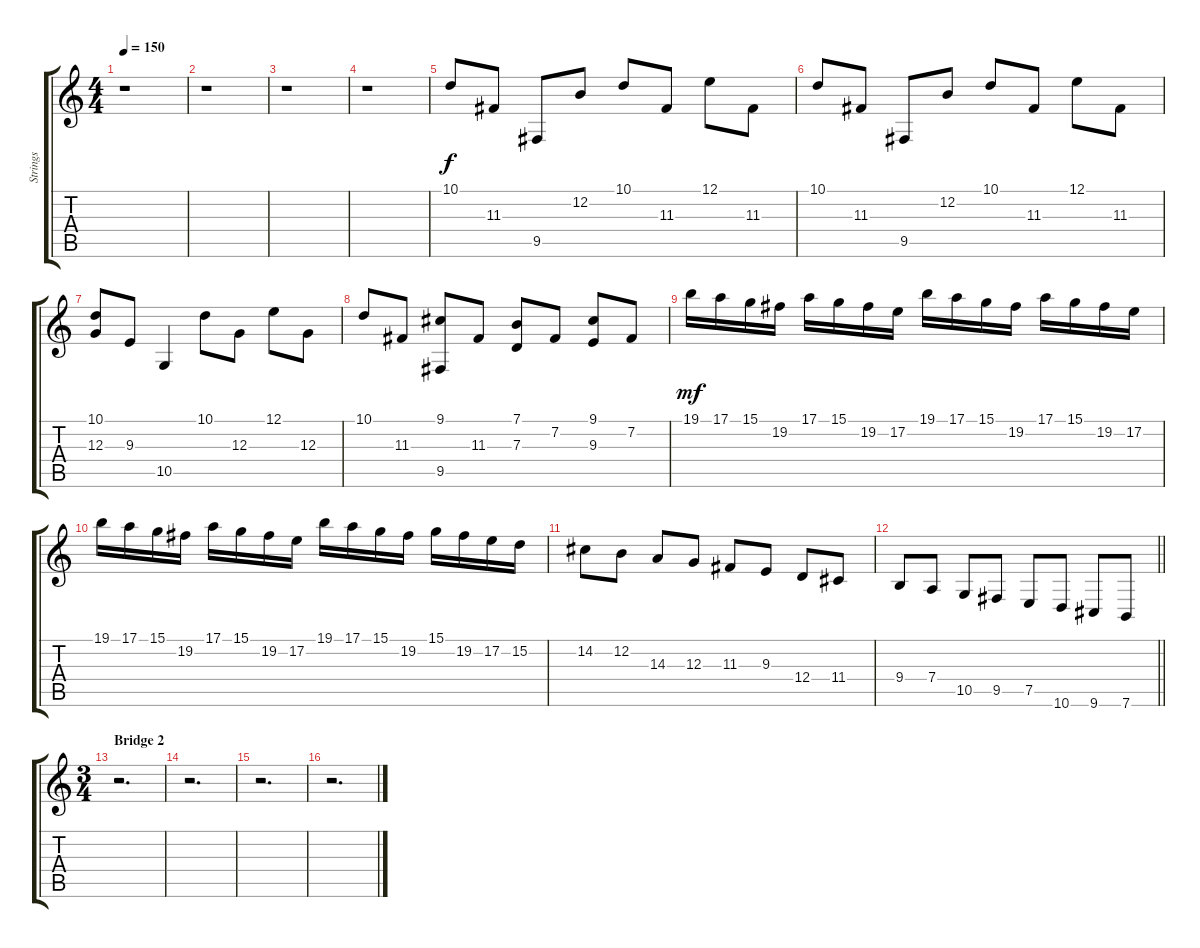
\track ("Strings" "Strings") {instrument stringensemble1}
\staff {score tabs}
\tuning (E4 B3 G3 D3 A2 E2) {hide}
\ts (4 4)
\tempo 150
\clef g2
\ks c
r.1{dy f} |
r.1 |
r.1 |
r.1 |
10.1.8 11.3.8 9.5.8 12.2.8 10.1.8 11.3.8 12.1.8 11.3.8 |
10.1.8 11.3.8 9.5.8 12.2.8 10.1.8 11.3.8 12.1.8 11.3.8 |
(10.1 12.3).8 9.3.8 10.5.4 10.1.8 12.3.8 12.1.8 12.3.8 |
10.1.8 11.3.8 (9.1 9.5).8 11.3.8 (7.1 7.3).8 7.2.8 (9.1 9.3).8 7.2.8 |
19.1.16{dy mf} 17.1.16 15.1.16 19.2.16 17.1.16 15.1.16 19.2.16 17.2.16 19.1.16 17.1.16 15.1.16 19.2.16 17.1.16 15.1.16 19.2.16 17.2.16 |
19.1.16 17.1.16 15.1.16 19.2.16 17.1.16 15.1.16 19.2.16 17.2.16 19.1.16 17.1.16 15.1.16 19.2.16 15.1.16 19.2.16 17.2.16 15.2.16 |
14.2.8 12.2.8 14.3.8 12.3.8 11.3.8 9.3.8 12.4.8 11.4.8 |
\barLineRight lightlight
9.4.8 7.4.8 10.5.8 9.5.8 7.5.8 10.6.8 9.6.8 7.6.8 |
\ts (3 4)
\section ("" "Bridge 2")
r.2{d} |
r.2{d} |
r.2{d} |
r.2{d}
